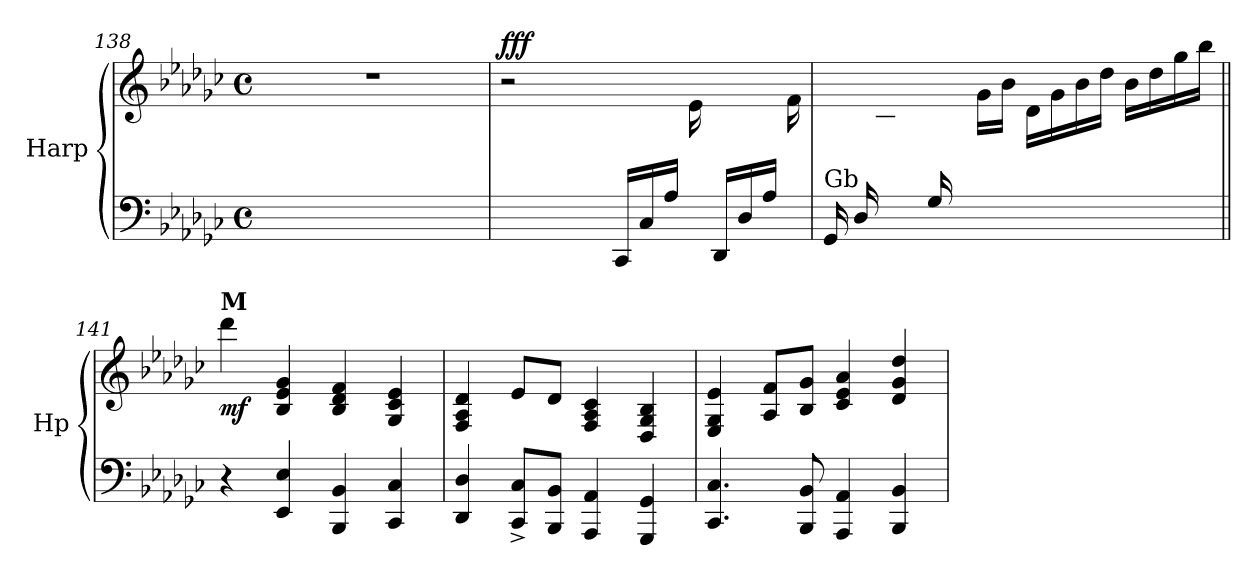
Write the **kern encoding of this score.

**kern	**kern	**dynam
*part1	*part1	*part1
*staff2	*staff1	*staff1/2
*I"Harp	*	*
*I'Hp	*	*
*clefF4	*clefG2	*
*k[b-e-a-d-g-c-]	*k[b-e-a-d-g-c-]	*
*G-:	*G-:	*
*M4/4	*M4/4	*
*met(c)	*met(c)	*
=138	=138	=138
4ryy	1r	.
4ryy	.	.
4ryy	.	.
4ryy	.	.
=139	=139	=139
*^	*	*
!	!	!	!LO:DY:a
2ryy	4ryy	2r	fff
.	4ryy	.	.
16CC-/LL	4ryy	8.ryy	.
16C-/	.	.	.
16A-/JJ	.	.	.
16ryy	.	16e-\	.
16DD-/LL	4ryy	8.ryy	.
16D-/	.	.	.
16A-/JJ	.	.	.
16ryy	.	16f\	.
=140	=140	=140	=140
!	!	!LO:TX:b:t=Gb	!
16GG-/LL	4ryy	8ryy	.
16D-/	.	.	.
8ryy	.	16B-\	.
.	.	16g-X\JJ	.
16G-/LL	4ryy	16ryy	.
2ryy	.	16d-\JJ	.
.	.	16g-\LL	.
.	.	16b-\JJ	.
.	4ryy	16d-\LL	.
.	.	16g-\	.
.	.	16b-\	.
.	.	16dd-\JJ	.
.	4ryy	16b-\LL	.
8.ryy	.	16dd-\	.
.	.	16gg-\	.
.	.	16bb-\JJ	.
*v	*v	*	*
=141||	=141||	=141||
!	!LO:TX:a:B:t=M	!
!	!	!LO:DY:b
4r	4ddd-\	mf
4EE-/ 4E-/	4B-/ 4e-/ 4g-/	.
4BBB-/ 4BB-/	4B-/ 4d-/ 4f/	.
4CC-/ 4C-/	4G-/ 4c-/ 4e-/	.
!!LO:LB:g=z
=142	=142	=142
4DD-/ 4D-/	4F/ 4A-/ 4d-/	.
8CC-/^ 8C-/^L	8e-/L	.
8BBB-/ 8BB-/J	8d-/J	.
4AAA-/ 4AA-/	4F/ 4A-/ 4c-/	.
4GGG-/ 4GG-/	4D-/ 4G-/ 4B-/	.
=143	=143	=143
4.CC-/ 4.C-/	4E-/ 4G-/ 4e-/	.
.	8A-/ 8f/L	.
8BBB-/ 8BB-/	8B-/ 8g-/J	.
4AAA-/ 4AA-/	4c-/ 4e-/ 4a-/	.
4BBB-/ 4BB-/	4d-/ 4g-/ 4dd-/	.
=	=	=
*-	*-	*-
